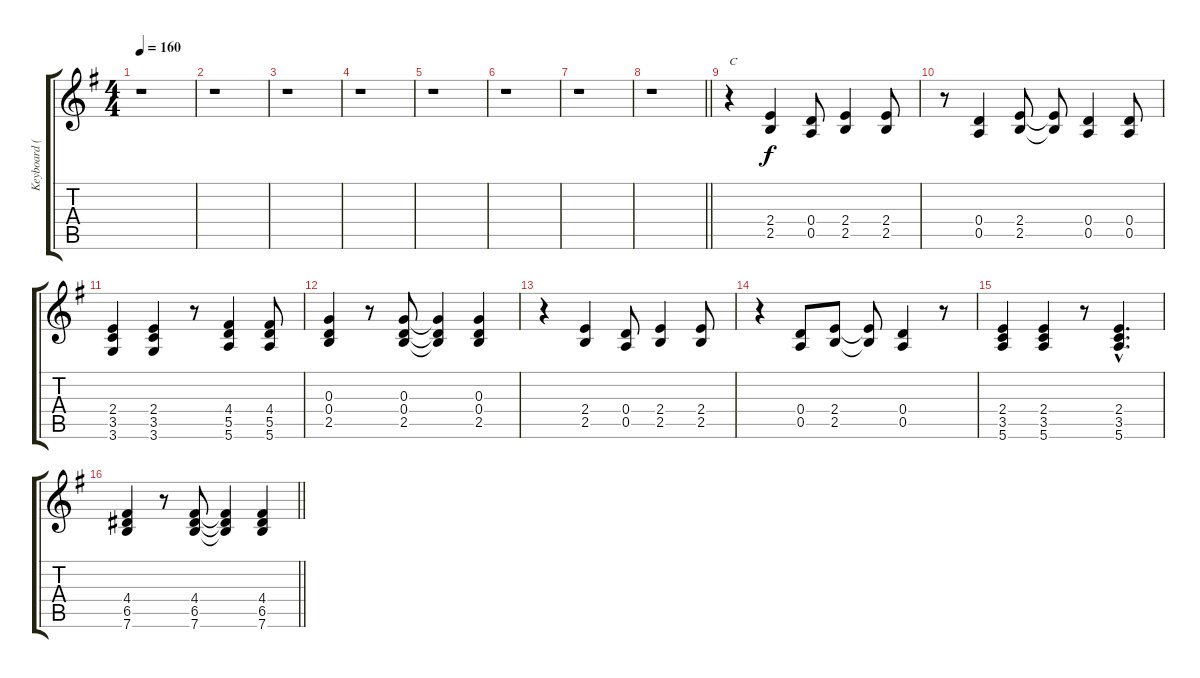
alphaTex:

\track ("Keyboard (Sampled E-Guitar)" "Keyboard (") {instrument distortionguitar}
\staff {score tabs}
\tuning (E4 B3 G3 D3 A2 E2) {hide}
\ts (4 4)
\tempo 160
\clef g2
\ks g
r.1{dy f} |
r.1 |
r.1 |
r.1 |
r.1 |
r.1 |
r.1 |
\barLineRight lightlight
r.1 |
r.4{txt "C"} (2.4 2.5).4{volume 7 instrument pad3polysynth} (0.4 0.5).8 (2.4 2.5).4 (2.4 2.5).8 |
r.8 (0.4 0.5).4 (2.4 2.5).8 (2.4{t} 2.5{t}).8 (0.4 0.5).4 (0.4 0.5).8 |
(2.4 3.5 3.6).4 (2.4 3.5 3.6).4 r.8 (4.4 5.5 5.6).4 (4.4 5.5 5.6).8 |
(0.3 0.4 2.5).4 r.8 (0.3 0.4 2.5).8 (0.3{t} 0.4{t} 2.5{t}).4 (0.3 0.4 2.5).4 |
r.4 (2.4 2.5).4 (0.4 0.5).8 (2.4 2.5).4 (2.4 2.5).8 |
r.4 (0.4 0.5).8 (2.4 2.5).8 (2.4{t} 2.5{t}).8 (0.4 0.5).4 r.8 |
(2.4 3.5 5.6).4 (2.4 3.5 5.6).4 r.8 (2.4{hac} 3.5{hac} 5.6{hac}).4{d} |
\barLineRight lightlight
(4.4 6.5 7.6).4 r.8 (4.4 6.5 7.6).8 (4.4{t} 6.5{t} 7.6{t}).4 (4.4 6.5 7.6).4
